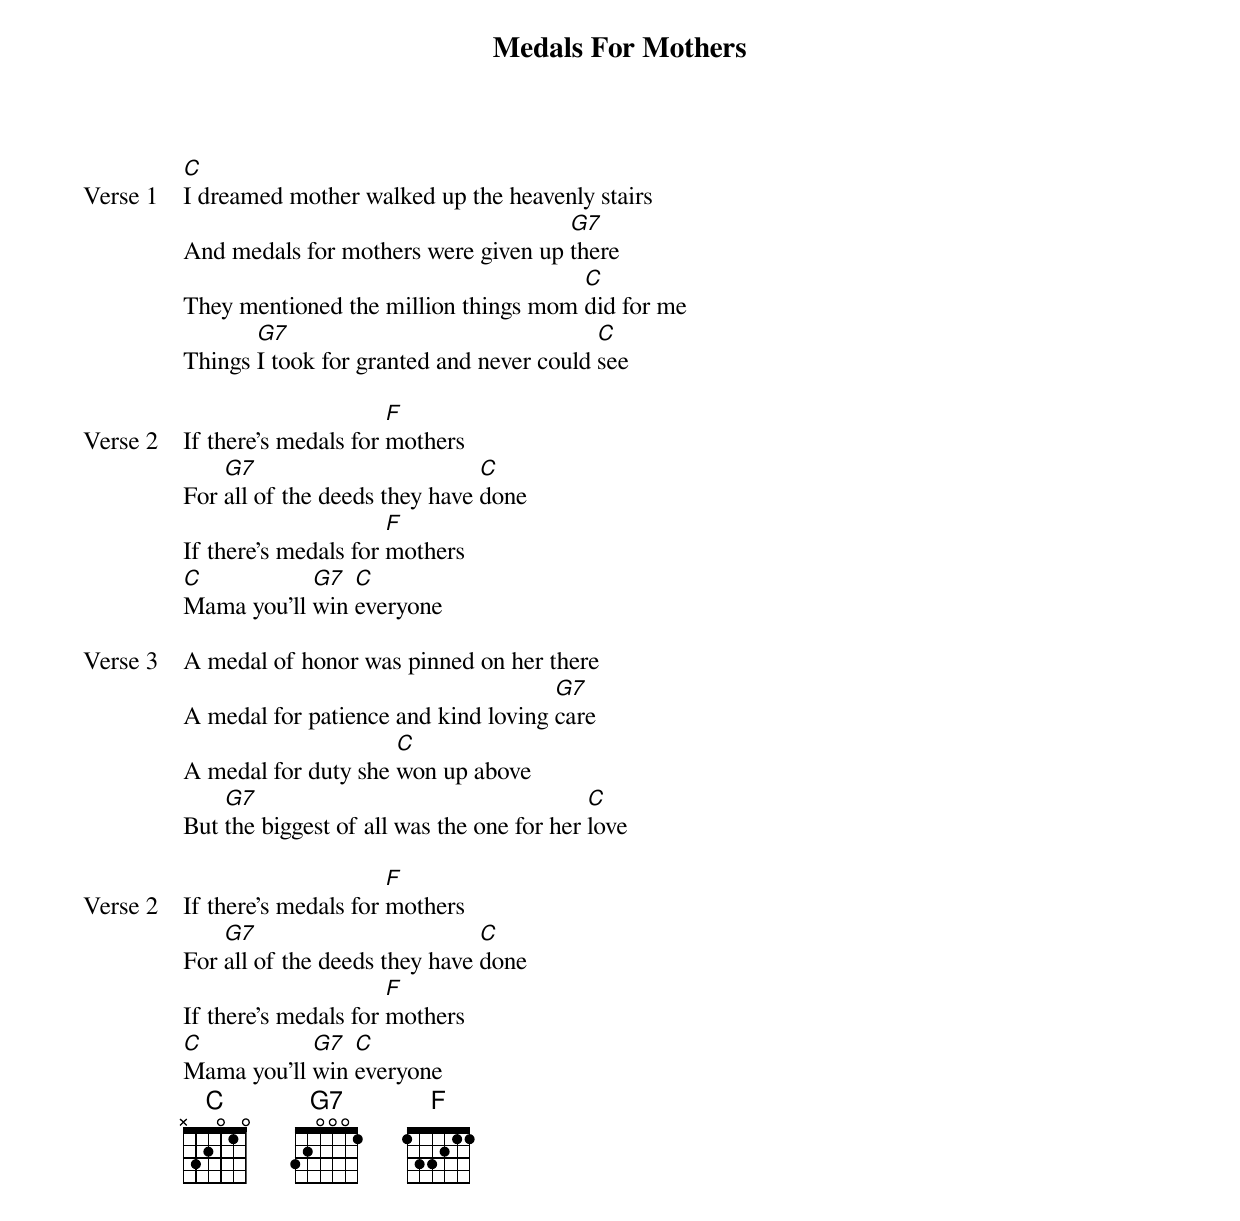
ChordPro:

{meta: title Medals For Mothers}
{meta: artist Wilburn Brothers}
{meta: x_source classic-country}
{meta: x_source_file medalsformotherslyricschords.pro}
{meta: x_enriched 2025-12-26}

{start_of_verse: Verse 1}
[C]I dreamed mother walked up the heavenly stairs
And medals for mothers were given up [G7]there
They mentioned the million things mom [C]did for me
Things [G7]I took for granted and never could [C]see
{end_of_verse}

{start_of_verse: Verse 2}
If there's medals for [F]mothers
For [G7]all of the deeds they have [C]done
If there's medals for [F]mothers
[C]Mama you'll [G7]win [C]everyone
{end_of_verse}

{start_of_verse: Verse 3}
A medal of honor was pinned on her there
A medal for patience and kind loving [G7]care
A medal for duty she [C]won up above
But [G7]the biggest of all was the one for her [C]love
{end_of_verse}

{start_of_verse: Verse 2}
If there's medals for [F]mothers
For [G7]all of the deeds they have [C]done
If there's medals for [F]mothers
[C]Mama you'll [G7]win [C]everyone
{end_of_verse}
